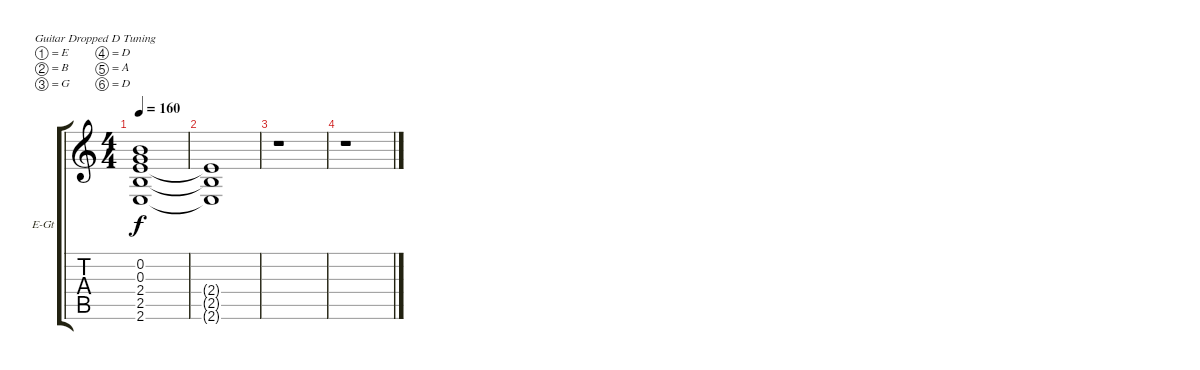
\bracketExtendMode groupsimilarinstruments
\firstSystemTrackNameOrientation horizontal
\otherSystemsTrackNameOrientation horizontal
\track ("Kevin Skaff / Lead Guitar" "E-Gt") {instrument distortionguitar}
\staff {score tabs}
\tuning (E4 B3 G3 D3 A2 D2)
\ts (4 4)
\tempo 160
\clef g2
\ks c
(0.2 0.3 2.4 2.5 2.6).1{dy f} |
(2.4{t} 2.5{t} 2.6{t}).1 |
r.1 |
r.1
